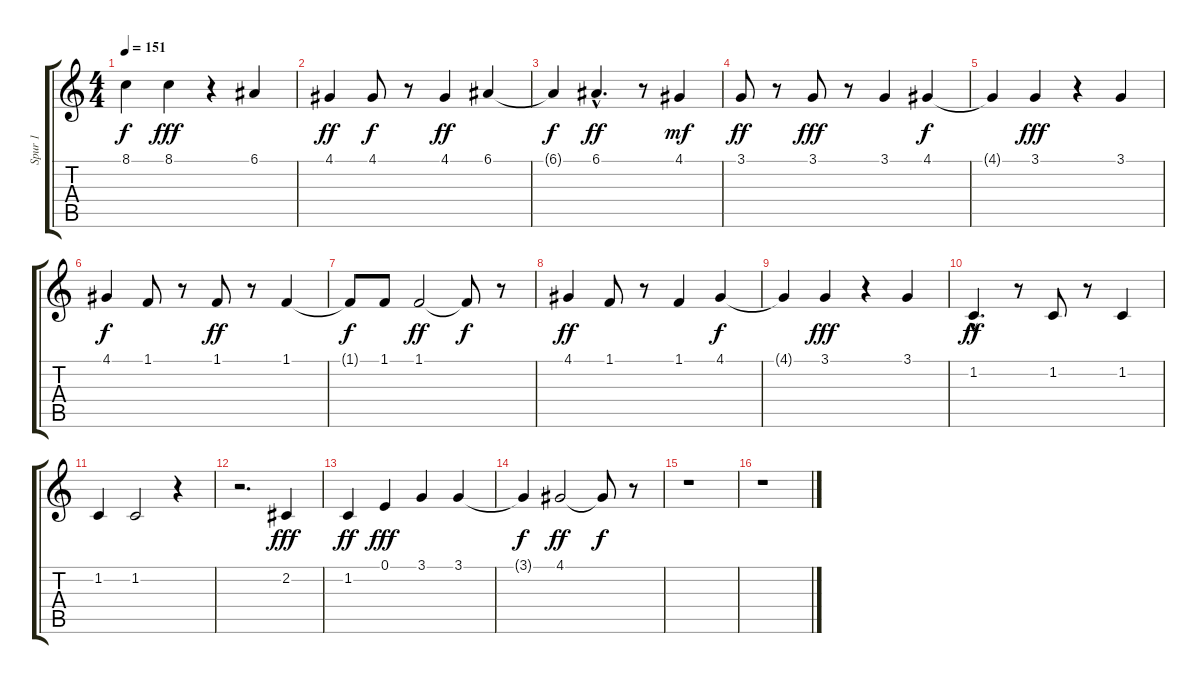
\track ("Spur 1" "Spur 1") {instrument clarinet}
\staff {score tabs}
\tuning (E4 B3 G3 D3 A2 E2) {hide}
\ts (4 4)
\tempo 151
\clef g2
\ks c
8.1{t}.4{dy f} 8.1.4{dy fff} r.4 6.1.4 |
4.1.4{dy ff} 4.1.8{dy f} r.8 4.1.4{dy ff} 6.1.4 |
6.1{t}.4{dy f} 6.1{hac}.4{d dy ff} r.8 4.1.4{dy mf} |
3.1.8{dy ff} r.8 3.1.8{dy fff} r.8 3.1.4 4.1.4{dy f} |
4.1{t}.4 3.1.4{dy fff} r.4 3.1.4 |
4.1.4{dy f} 1.1.8 r.8 1.1.8{dy ff} r.8 1.1.4 |
1.1{t}.8{dy f} 1.1.8 1.1.2{dy ff} 1.1{t}.8{dy f} r.8 |
4.1.4{dy ff} 1.1.8 r.8 1.1.4 4.1.4{dy f} |
4.1{t}.4 3.1.4{dy fff} r.4 3.1.4 |
1.2{hac}.4{d dy ff} r.8 1.2.8 r.8 1.2.4 |
1.2.4 1.2.2 r.4 |
r.2{d} 2.2.4{dy fff} |
1.2.4{dy ff} 0.1.4{dy fff} 3.1.4 3.1.4 |
3.1{t}.4{dy f} 4.1.2{dy ff} 4.1{t}.8{dy f} r.8 |
r.1 |
r.1
